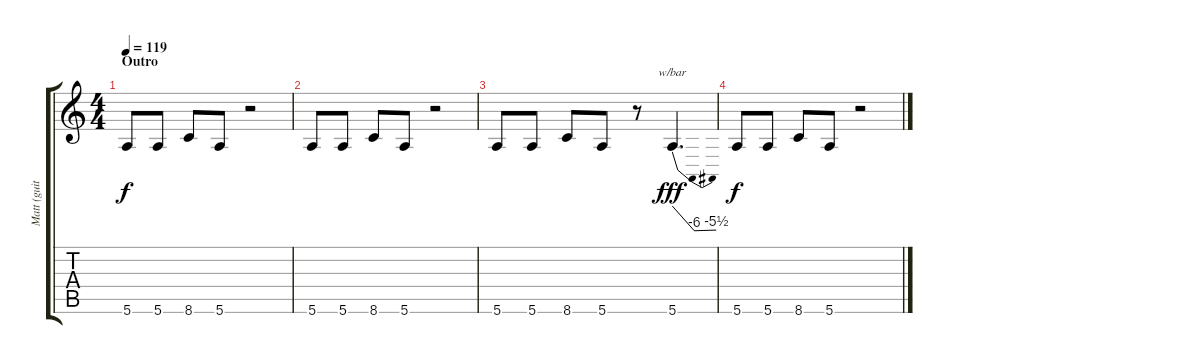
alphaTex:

\track ("Matt (guitar)" "Matt (guit") {solo instrument overdrivenguitar}
\staff {score tabs}
\tuning (E4 B3 G3 D3 A2 E2) {hide}
\ts (4 4)
\section ("" "Outro")
\tempo 119
\clef g2
\ks c
5.6.8{dy f} 5.6.8 8.6.8 5.6.8 r.2 |
5.6.8 5.6.8 8.6.8 5.6.8 r.2 |
5.6.8 5.6.8 8.6.8 5.6.8 r.8 5.6.4{d tbe (dip default 0 0 30 -24 60 -22) dy fff} |
5.6.8{dy f} 5.6.8 8.6.8 5.6.8 r.2
